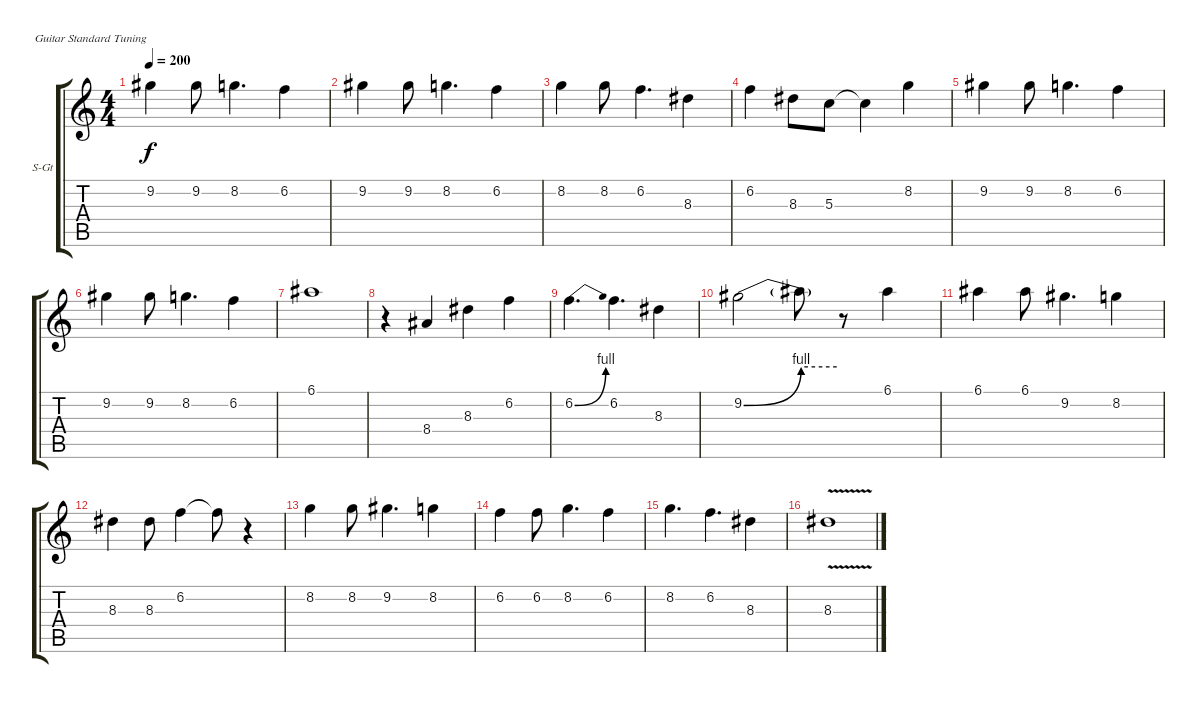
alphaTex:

\bracketExtendMode groupsimilarinstruments
\firstSystemTrackNameOrientation horizontal
\otherSystemsTrackNameOrientation horizontal
\track ("Vocals" "S-Gt") {instrument lead2sawtooth}
\staff {score tabs}
\tuning (E4 B3 G3 D3 A2 E2)
\displaytranspose 12
\ts (4 4)
\section ("" "")
\tempo 200
\clef g2
\ks aminor
9.2.4{dy f} 9.2.8 8.2.4{d} 6.2.4 |
9.2.4 9.2.8 8.2.4{d} 6.2.4 |
8.2.4 8.2.8 6.2.4{d} 8.3.4 |
6.2.4 8.3.8 5.3.8 5.3{t}.4 8.2.4 |
9.2.4 9.2.8 8.2.4{d} 6.2.4 |
9.2.4 9.2.8 8.2.4{d} 6.2.4 |
6.1.1 |
r.4 8.4.4 8.3.4 6.2.4 |
\section ("" "")
6.2{be (bend 0 0 60 4)}.4{d} 6.2.4{d} 8.3.4 |
9.2{be (bend 0 0 60 4)}.2 9.2{be (hold 0 4 60 4) t}.8 r.8 6.1.4 |
6.1.4 6.1.8 9.2.4{d} 8.2.4 |
8.3.4 8.3.8 6.2.4 6.2{t}.8 r.4 |
8.2.4 8.2.8 9.2.4{d} 8.2.4 |
6.2.4 6.2.8 8.2.4{d} 6.2.4 |
8.2.4{d} 6.2.4{d} 8.3.4 |
8.3{v}.1
